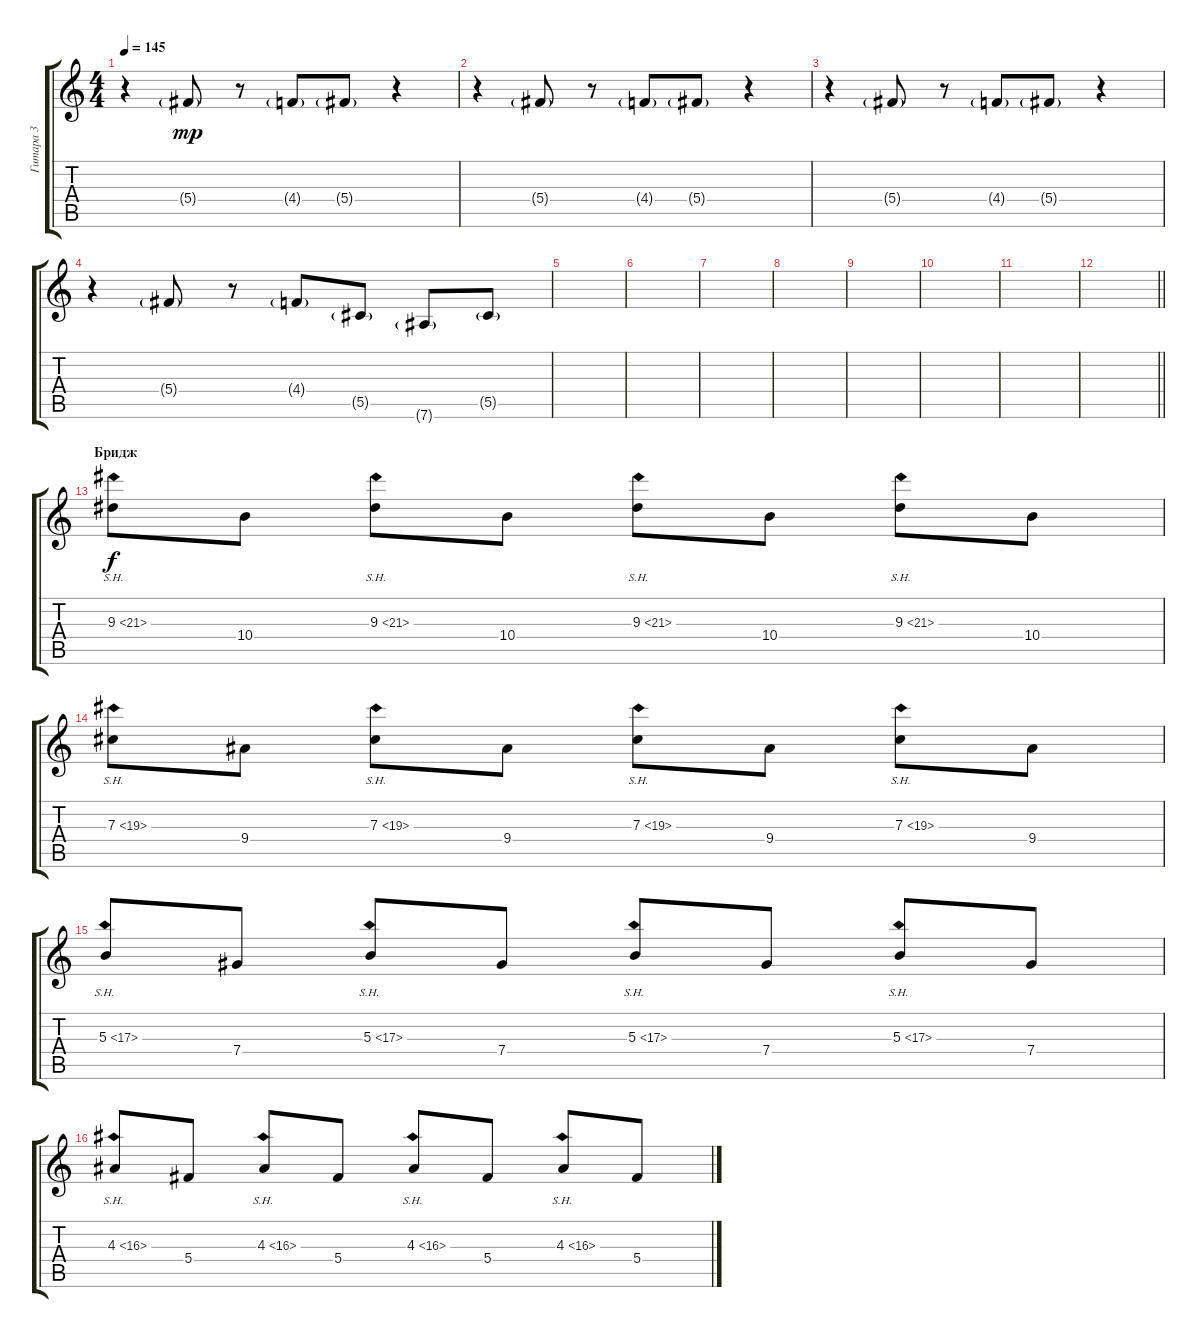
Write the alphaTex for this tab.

\track ("Гитара 3" "Гитара 3") {instrument distortionguitar}
\staff {score tabs}
\tuning (Eb4 Bb3 Gb3 Db3 Ab2 Eb2) {hide}
\ts (4 4)
\tempo 145
\clef g2
\ks c
r.4{dy mp} 5.4{g}.8 r.8 4.4{g}.8 5.4{g}.8 r.4 |
r.4 5.4{g}.8 r.8 4.4{g}.8 5.4{g}.8 r.4 |
r.4 5.4{g}.8 r.8 4.4{g}.8 5.4{g}.8 r.4 |
r.4 5.4{g}.8 r.8 4.4{g}.8 5.5{g}.8 7.6{g}.8 5.5{g}.8 |
|
|
|
|
|
|
|
\barLineRight lightlight
|
\section ("" "Бридж")
9.3{sh 12}.8{dy f} 10.4.8 9.3{sh 12}.8 10.4.8 9.3{sh 12}.8 10.4.8 9.3{sh 12}.8 10.4.8 |
7.3{sh 12}.8 9.4.8 7.3{sh 12}.8 9.4.8 7.3{sh 12}.8 9.4.8 7.3{sh 12}.8 9.4.8 |
5.3{sh 12}.8 7.4.8 5.3{sh 12}.8 7.4.8 5.3{sh 12}.8 7.4.8 5.3{sh 12}.8 7.4.8 |
4.3{sh 12}.8 5.4.8 4.3{sh 12}.8 5.4.8 4.3{sh 12}.8 5.4.8 4.3{sh 12}.8 5.4.8
